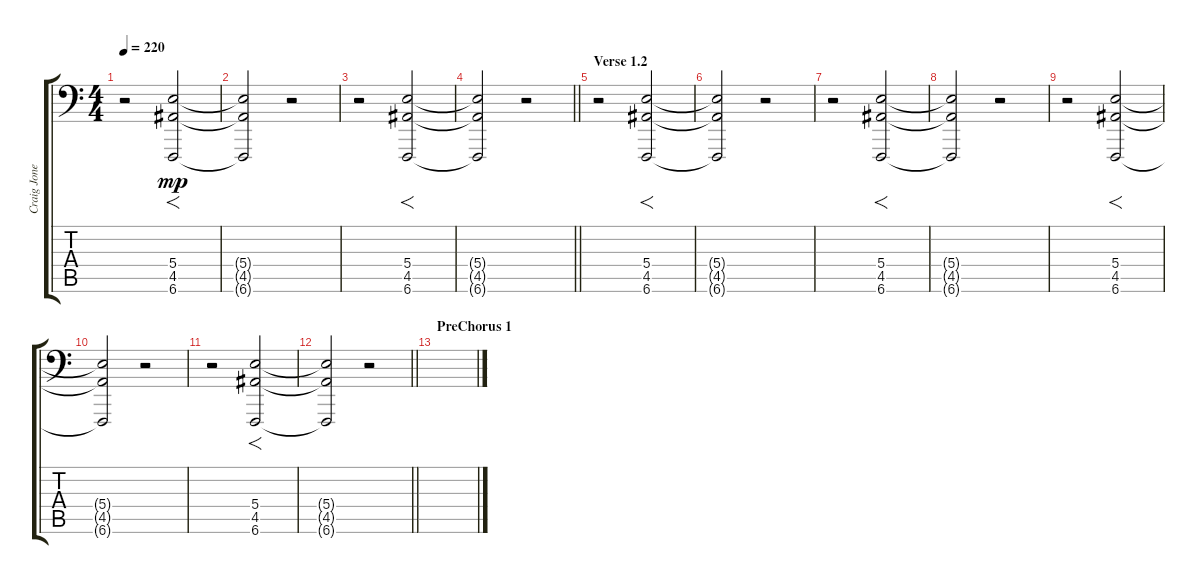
\track ("Craig Jones" "Craig Jone") {instrument blownbottle}
\staff {score tabs}
\tuning (Db6 Ab3 E3 B2 Gb2 B0) {hide}
\ts (4 4)
\tempo 220
\clef f4
\ks c
r.2{dy mp} (5.4 4.5 6.6).2{f} |
(5.4{t} 4.5{t} 6.6{t}).2 r.2 |
r.2 (5.4 4.5 6.6).2{f} |
\barLineRight lightlight
(5.4{t} 4.5{t} 6.6{t}).2 r.2 |
\section ("" "Verse 1.2")
r.2 (5.4 4.5 6.6).2{f} |
(5.4{t} 4.5{t} 6.6{t}).2 r.2 |
r.2 (5.4 4.5 6.6).2{f} |
(5.4{t} 4.5{t} 6.6{t}).2 r.2 |
r.2 (5.4 4.5 6.6).2{f} |
(5.4{t} 4.5{t} 6.6{t}).2 r.2 |
r.2 (5.4 4.5 6.6).2{f} |
\barLineRight lightlight
(5.4{t} 4.5{t} 6.6{t}).2 r.2 |
\section ("" "PreChorus 1")
